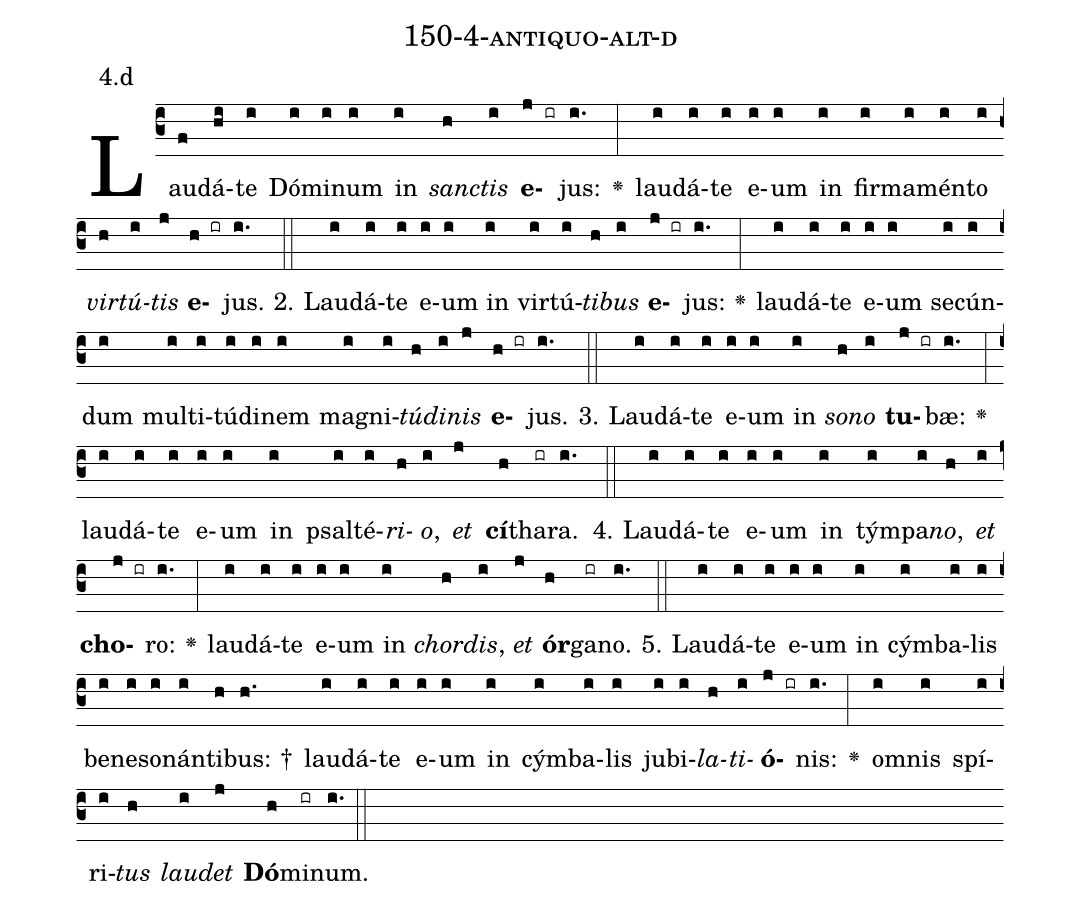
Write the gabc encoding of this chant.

name: 150-4-antiquo-alt-d;
annotation: 4.d;
%%
(c3)Lau(f)dá(hi)te(i) Dó(i)mi(i)num(i) in(i) <i>sanc</i>(h)<i>tis</i>(i) <b>e</b>(j ir)jus:(i.) <v>\greheightstar</v>(:) lau(i)dá(i)te(i) e(i)um(i) in(i) fir(i)ma(i)mén(i)to(i) <i>vir</i>(h)<i>tú</i>(i)<i>tis</i>(j) <b>e</b>(h ir)jus.(i.) (::)
2. Lau(i)dá(i)te(i) e(i)um(i) in(i) vir(i)tú(i)<i>ti</i>(h)<i>bus</i>(i) <b>e</b>(j ir)jus:(i.) <v>\greheightstar</v>(:) lau(i)dá(i)te(i) e(i)um(i) se(i)cún(i)dum(i) mul(i)ti(i)tú(i)di(i)nem(i) ma(i)gni(i)<i>tú</i>(h)<i>di</i>(i)<i>nis</i>(j) <b>e</b>(h ir)jus.(i.) (::)
3. Lau(i)dá(i)te(i) e(i)um(i) in(i) <i>so</i>(h)<i>no</i>(i) <b>tu</b>(j ir)bæ:(i.) <v>\greheightstar</v>(:) lau(i)dá(i)te(i) e(i)um(i) in(i) psal(i)té(i)<i>ri</i>(h)<i>o</i>,(i) <i>et</i>(j) <b>cí</b>(h)tha(ir)ra.(i.) (::)
4. Lau(i)dá(i)te(i) e(i)um(i) in(i) tým(i)pa(i)<i>no</i>,(h) <i>et</i>(i) <b>cho</b>(j ir)ro:(i.) <v>\greheightstar</v>(:) lau(i)dá(i)te(i) e(i)um(i) in(i) <i>chor</i>(h)<i>dis</i>,(i) <i>et</i>(j) <b>ór</b>(h)ga(ir)no.(i.) (::)
5. Lau(i)dá(i)te(i) e(i)um(i) in(i) cým(i)ba(i)lis(i) be(i)ne(i)so(i)nán(i)ti(h)bus: †(h.) lau(i)dá(i)te(i) e(i)um(i) in(i) cým(i)ba(i)lis(i) ju(i)bi(i)<i>la</i>(h)<i>ti</i>(i)<b>ó</b>(j ir)nis:(i.) <v>\greheightstar</v>(:) om(i)nis(i) spí(i)ri(i)<i>tus</i>(h) <i>lau</i>(i)<i>det</i>(j) <b>Dó</b>(h)mi(ir)num.(i.) (::)
